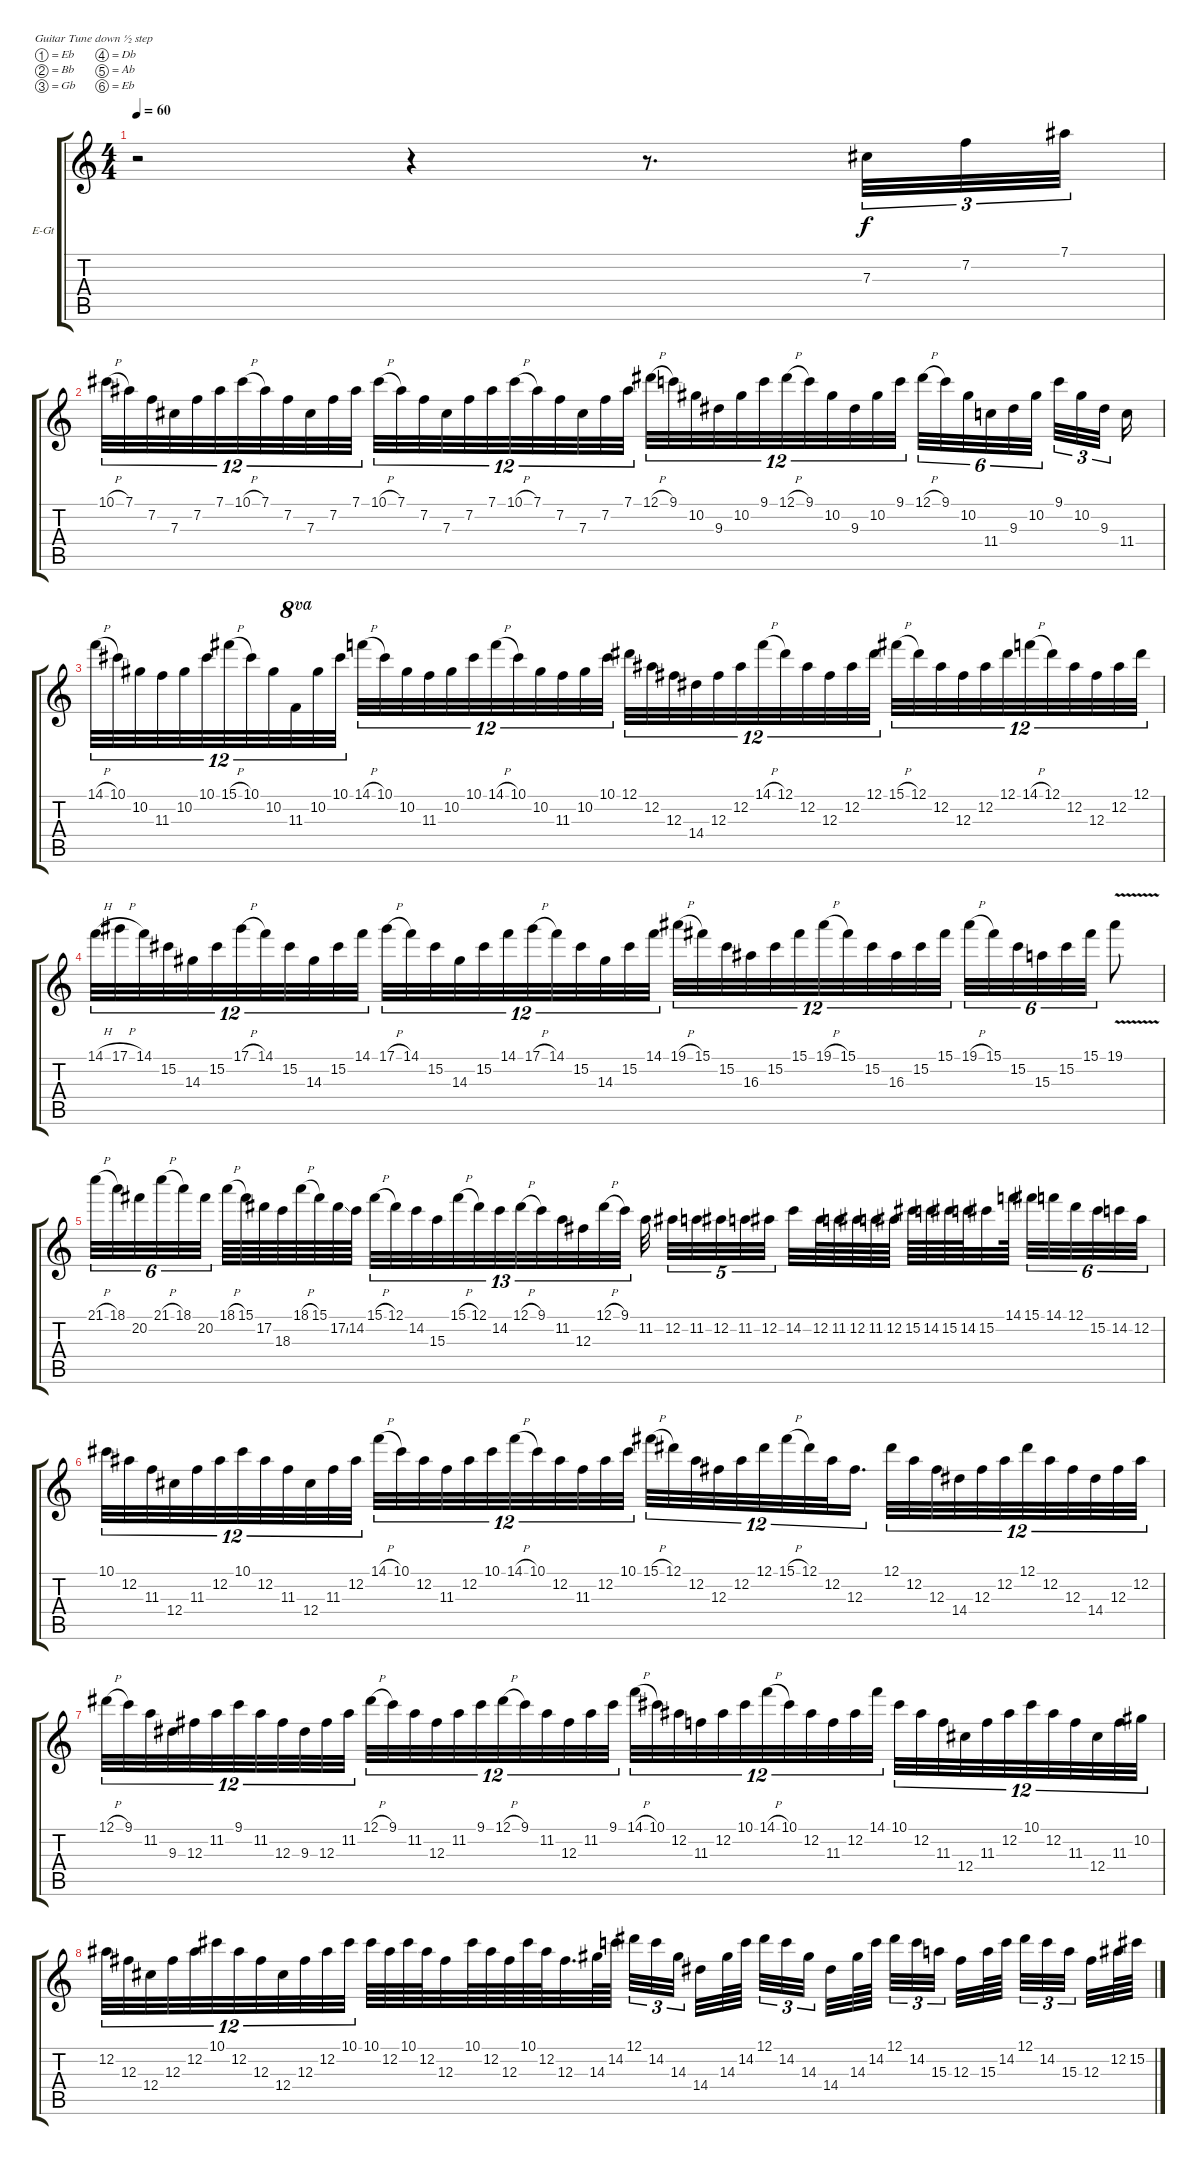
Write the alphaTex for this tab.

\bracketExtendMode groupsimilarinstruments
\firstSystemTrackNameOrientation horizontal
\otherSystemsTrackNameOrientation horizontal
\track ("guitar 2" "E-Gt") {instrument overdrivenguitar}
\staff {score tabs}
\tuning (Eb4 Bb3 Gb3 Db3 Ab2 Eb2)
\ts (4 4)
\tempo 60
\clef g2
\ks c
r.2{dy f} r.4 r.8{d} 7.3.32{tu (3 2)} 7.2.32{tu (3 2)} 7.1.32{tu (3 2)} |
10.1{h}.32{tu (12 8)} 7.1.32{tu (12 8)} 7.2.32{tu (12 8)} 7.3.32{tu (12 8)} 7.2.32{tu (12 8)} 7.1.32{tu (12 8)} 10.1{h}.32{tu (12 8)} 7.1.32{tu (12 8)} 7.2.32{tu (12 8)} 7.3.32{tu (12 8)} 7.2.32{tu (12 8)} 7.1.32{tu (12 8)} 10.1{h}.32{tu (12 8)} 7.1.32{tu (12 8)} 7.2.32{tu (12 8)} 7.3.32{tu (12 8)} 7.2.32{tu (12 8)} 7.1.32{tu (12 8)} 10.1{h}.32{tu (12 8)} 7.1.32{tu (12 8)} 7.2.32{tu (12 8)} 7.3.32{tu (12 8)} 7.2.32{tu (12 8)} 7.1.32{tu (12 8)} 12.1{h}.32{tu (12 8)} 9.1.32{tu (12 8)} 10.2.32{tu (12 8)} 9.3.32{tu (12 8)} 10.2.32{tu (12 8)} 9.1.32{tu (12 8)} 12.1{h}.32{tu (12 8)} 9.1.32{tu (12 8)} 10.2.32{tu (12 8)} 9.3.32{tu (12 8)} 10.2.32{tu (12 8)} 9.1.32{tu (12 8)} 12.1{h}.32{tu (6 4)} 9.1.32{tu (6 4)} 10.2.32{tu (6 4)} 11.4.32{tu (6 4)} 9.3.32{tu (6 4)} 10.2.32{tu (6 4)} 9.1.32{tu (3 2)} 10.2.32{tu (3 2)} 9.3.32{tu (3 2)} 11.4.16 |
14.1{h}.32{tu (12 8)} 10.1.32{tu (12 8)} 10.2.32{tu (12 8)} 11.3.32{tu (12 8)} 10.2.32{tu (12 8)} 10.1.32{tu (12 8)} 15.1{h}.32{tu (12 8)} 10.1.32{tu (12 8)} 10.2.32{tu (12 8)} 11.3.32{tu (12 8) ot 8va} 10.2.32{tu (12 8)} 10.1.32{tu (12 8)} 14.1{h}.32{tu (12 8)} 10.1.32{tu (12 8)} 10.2.32{tu (12 8)} 11.3.32{tu (12 8)} 10.2.32{tu (12 8)} 10.1.32{tu (12 8)} 14.1{h}.32{tu (12 8)} 10.1.32{tu (12 8)} 10.2.32{tu (12 8)} 11.3.32{tu (12 8)} 10.2.32{tu (12 8)} 10.1.32{tu (12 8)} 12.1.32{tu (12 8)} 12.2.32{tu (12 8)} 12.3.32{tu (12 8)} 14.4.32{tu (12 8)} 12.3.32{tu (12 8)} 12.2.32{tu (12 8)} 14.1{h}.32{tu (12 8)} 12.1.32{tu (12 8)} 12.2.32{tu (12 8)} 12.3.32{tu (12 8)} 12.2.32{tu (12 8)} 12.1.32{tu (12 8)} 15.1{h}.32{tu (12 8)} 12.1.32{tu (12 8)} 12.2.32{tu (12 8)} 12.3.32{tu (12 8)} 12.2.32{tu (12 8)} 12.1.32{tu (12 8)} 14.1{h}.32{tu (12 8)} 12.1.32{tu (12 8)} 12.2.32{tu (12 8)} 12.3.32{tu (12 8)} 12.2.32{tu (12 8)} 12.1.32{tu (12 8)} |
14.1{h}.32{tu (12 8)} 17.1{h}.32{tu (12 8)} 14.1.32{tu (12 8)} 15.2.32{tu (12 8)} 14.3.32{tu (12 8)} 15.2.32{tu (12 8)} 17.1{h}.32{tu (12 8)} 14.1.32{tu (12 8)} 15.2.32{tu (12 8)} 14.3.32{tu (12 8)} 15.2.32{tu (12 8)} 14.1.32{tu (12 8)} 17.1{h}.32{tu (12 8)} 14.1.32{tu (12 8)} 15.2.32{tu (12 8)} 14.3.32{tu (12 8)} 15.2.32{tu (12 8)} 14.1.32{tu (12 8)} 17.1{h}.32{tu (12 8)} 14.1.32{tu (12 8)} 15.2.32{tu (12 8)} 14.3.32{tu (12 8)} 15.2.32{tu (12 8)} 14.1.32{tu (12 8)} 19.1{h}.32{tu (12 8)} 15.1.32{tu (12 8)} 15.2.32{tu (12 8)} 16.3.32{tu (12 8)} 15.2.32{tu (12 8)} 15.1.32{tu (12 8)} 19.1{h}.32{tu (12 8)} 15.1.32{tu (12 8)} 15.2.32{tu (12 8)} 16.3.32{tu (12 8)} 15.2.32{tu (12 8)} 15.1.32{tu (12 8)} 19.1{h}.32{tu (6 4)} 15.1.32{tu (6 4)} 15.2.32{tu (6 4)} 15.3.32{tu (6 4)} 15.2.32{tu (6 4)} 15.1.32{tu (6 4)} 19.1{v}.8 |
21.1{h}.32{tu (6 4)} 18.1.32{tu (6 4)} 20.2.32{tu (6 4)} 21.1{h}.32{tu (6 4)} 18.1.32{tu (6 4)} 20.2.32{tu (6 4)} 18.1{h}.64 15.1.64 17.2.64 18.3.64 18.1{h}.64 15.1.64 17.2{ss}.64 14.2.64 15.1{h}.32{tu (13 8)} 12.1.32{tu (13 8)} 14.2.32{tu (13 8)} 15.3.32{tu (13 8)} 15.1{h}.32{tu (13 8)} 12.1.32{tu (13 8)} 14.2.32{tu (13 8)} 12.1{h}.32{tu (13 8)} 9.1.32{tu (13 8)} 11.2.32{tu (13 8)} 12.3.32{tu (13 8)} 12.1{h}.32{tu (13 8)} 9.1.32{tu (13 8)} 11.2.32 12.2.32{tu (5 4)} 11.2.32{tu (5 4)} 12.2.32{tu (5 4)} 11.2.32{tu (5 4)} 12.2.32{tu (5 4)} 14.2.32 12.2.64 11.2.64 12.2.64 11.2.64 12.2.64 15.2.64 14.2.64 15.2.64 14.2.64 15.2.32 14.1.64 15.1.32{tu (6 4)} 14.1.32{tu (6 4)} 12.1.32{tu (6 4)} 15.2.32{tu (6 4)} 14.2.32{tu (6 4)} 12.2.32{tu (6 4)} |
10.1.32{tu (12 8)} 12.2.32{tu (12 8)} 11.3.32{tu (12 8)} 12.4.32{tu (12 8)} 11.3.32{tu (12 8)} 12.2.32{tu (12 8)} 10.1.32{tu (12 8)} 12.2.32{tu (12 8)} 11.3.32{tu (12 8)} 12.4.32{tu (12 8)} 11.3.32{tu (12 8)} 12.2.32{tu (12 8)} 14.1{h}.32{tu (12 8)} 10.1.32{tu (12 8)} 12.2.32{tu (12 8)} 11.3.32{tu (12 8)} 12.2.32{tu (12 8)} 10.1.32{tu (12 8)} 14.1{h}.32{tu (12 8)} 10.1.32{tu (12 8)} 12.2.32{tu (12 8)} 11.3.32{tu (12 8)} 12.2.32{tu (12 8)} 10.1.32{tu (12 8)} 15.1{h}.32{tu (12 8)} 12.1.32{tu (12 8)} 12.2.32{tu (12 8)} 12.3.32{tu (12 8)} 12.2.32{tu (12 8)} 12.1.32{tu (12 8)} 15.1{h}.32{tu (12 8)} 12.1.32{tu (12 8)} 12.2.32{tu (12 8)} 12.3.16{d tu (12 8)} 12.1.32{tu (12 8)} 12.2.32{tu (12 8)} 12.3.32{tu (12 8)} 14.4.32{tu (12 8)} 12.3.32{tu (12 8)} 12.2.32{tu (12 8)} 12.1.32{tu (12 8)} 12.2.32{tu (12 8)} 12.3.32{tu (12 8)} 14.4.32{tu (12 8)} 12.3.32{tu (12 8)} 12.2.32{tu (12 8)} |
12.1{h}.32{tu (12 8)} 9.1.32{tu (12 8)} 11.2.32{tu (12 8)} 9.3.32{tu (12 8)} 12.3.32{tu (12 8)} 11.2.32{tu (12 8)} 9.1.32{tu (12 8)} 11.2.32{tu (12 8)} 12.3.32{tu (12 8)} 9.3.32{tu (12 8)} 12.3.32{tu (12 8)} 11.2.32{tu (12 8)} 12.1{h}.32{tu (12 8)} 9.1.32{tu (12 8)} 11.2.32{tu (12 8)} 12.3.32{tu (12 8)} 11.2.32{tu (12 8)} 9.1.32{tu (12 8)} 12.1{h}.32{tu (12 8)} 9.1.32{tu (12 8)} 11.2.32{tu (12 8)} 12.3.32{tu (12 8)} 11.2.32{tu (12 8)} 9.1.32{tu (12 8)} 14.1{h}.32{tu (12 8)} 10.1.32{tu (12 8)} 12.2.32{tu (12 8)} 11.3.32{tu (12 8)} 12.2.32{tu (12 8)} 10.1.32{tu (12 8)} 14.1{h}.32{tu (12 8)} 10.1.32{tu (12 8)} 12.2.32{tu (12 8)} 11.3.32{tu (12 8)} 12.2.32{tu (12 8)} 14.1.32{tu (12 8)} 10.1.32{tu (12 8)} 12.2.32{tu (12 8)} 11.3.32{tu (12 8)} 12.4.32{tu (12 8)} 11.3.32{tu (12 8)} 12.2.32{tu (12 8)} 10.1.32{tu (12 8)} 12.2.32{tu (12 8)} 11.3.32{tu (12 8)} 12.4.32{tu (12 8)} 11.3.32{tu (12 8)} 10.2.32{tu (12 8)} |
12.2.32{tu (12 8)} 12.3.32{tu (12 8)} 12.4.32{tu (12 8)} 12.3.32{tu (12 8)} 12.2.32{tu (12 8)} 10.1.32{tu (12 8)} 12.2.32{tu (12 8)} 12.3.32{tu (12 8)} 12.4.32{tu (12 8)} 12.3.32{tu (12 8)} 12.2.32{tu (12 8)} 10.1.32{tu (12 8)} 10.1.64 12.2.64 10.1.64 12.2.64 12.3.32 10.1.64 12.2.64 12.3.64 10.1.64 12.2.64 12.3.32{d} 14.3.64 14.2.64 12.1.32{tu (3 2)} 14.2.32{tu (3 2)} 14.3.32{tu (3 2)} 14.4.32 14.3.64 14.2.64 12.1.32{tu (3 2)} 14.2.32{tu (3 2)} 14.3.32{tu (3 2)} 14.4.32 14.3.64 14.2.64 12.1.32{tu (3 2)} 14.2.32{tu (3 2)} 15.3.32{tu (3 2)} 12.3.32 15.3.64 14.2.64 12.1.32{tu (3 2)} 14.2.32{tu (3 2)} 15.3.32{tu (3 2)} 12.3.32 12.2.64 15.2.64
